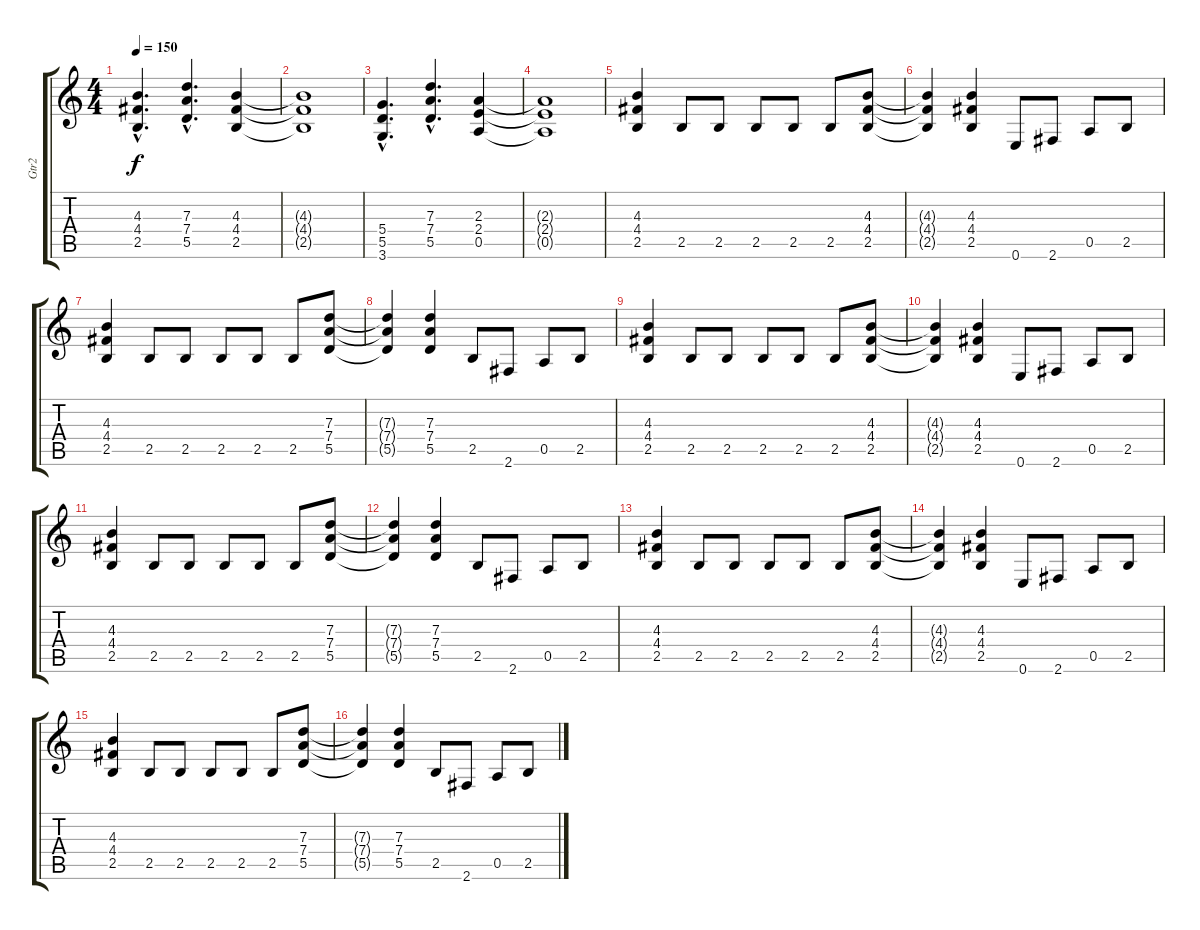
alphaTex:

\track ("Gtr2" "Gtr2") {instrument overdrivenguitar}
\staff {score tabs}
\tuning (E4 B3 G3 D3 A2 E2) {hide}
\ts (4 4)
\tempo 150
\clef g2
\ks c
(4.3{hac} 4.4{hac} 2.5{hac}).4{d dy f} (7.3{hac} 7.4{hac} 5.5{hac}).4{d} (4.3 4.4 2.5).4 |
(4.3{t} 4.4{t} 2.5{t}).1 |
(5.4{hac} 5.5{hac} 3.6{hac}).4{d} (7.3{hac} 7.4{hac} 5.5{hac}).4{d} (2.3 2.4 0.5).4 |
(2.3{t} 2.4{t} 0.5{t}).1 |
(4.3 4.4 2.5).4 2.5.8 2.5.8 2.5.8 2.5.8 2.5.8 (4.3 4.4 2.5).8 |
(4.3{t} 4.4{t} 2.5{t}).4 (4.3 4.4 2.5).4 0.6.8 2.6.8 0.5.8 2.5.8 |
(4.3 4.4 2.5).4 2.5.8 2.5.8 2.5.8 2.5.8 2.5.8 (7.3 7.4 5.5).8 |
(7.3{t} 7.4{t} 5.5{t}).4 (7.3 7.4 5.5).4 2.5.8 2.6.8 0.5.8 2.5.8 |
(4.3 4.4 2.5).4 2.5.8 2.5.8 2.5.8 2.5.8 2.5.8 (4.3 4.4 2.5).8 |
(4.3{t} 4.4{t} 2.5{t}).4 (4.3 4.4 2.5).4 0.6.8 2.6.8 0.5.8 2.5.8 |
(4.3 4.4 2.5).4 2.5.8 2.5.8 2.5.8 2.5.8 2.5.8 (7.3 7.4 5.5).8 |
(7.3{t} 7.4{t} 5.5{t}).4 (7.3 7.4 5.5).4 2.5.8 2.6.8 0.5.8 2.5.8 |
(4.3 4.4 2.5).4 2.5.8 2.5.8 2.5.8 2.5.8 2.5.8 (4.3 4.4 2.5).8 |
(4.3{t} 4.4{t} 2.5{t}).4 (4.3 4.4 2.5).4 0.6.8 2.6.8 0.5.8 2.5.8 |
(4.3 4.4 2.5).4 2.5.8 2.5.8 2.5.8 2.5.8 2.5.8 (7.3 7.4 5.5).8 |
(7.3{t} 7.4{t} 5.5{t}).4 (7.3 7.4 5.5).4 2.5.8 2.6.8 0.5.8 2.5.8
